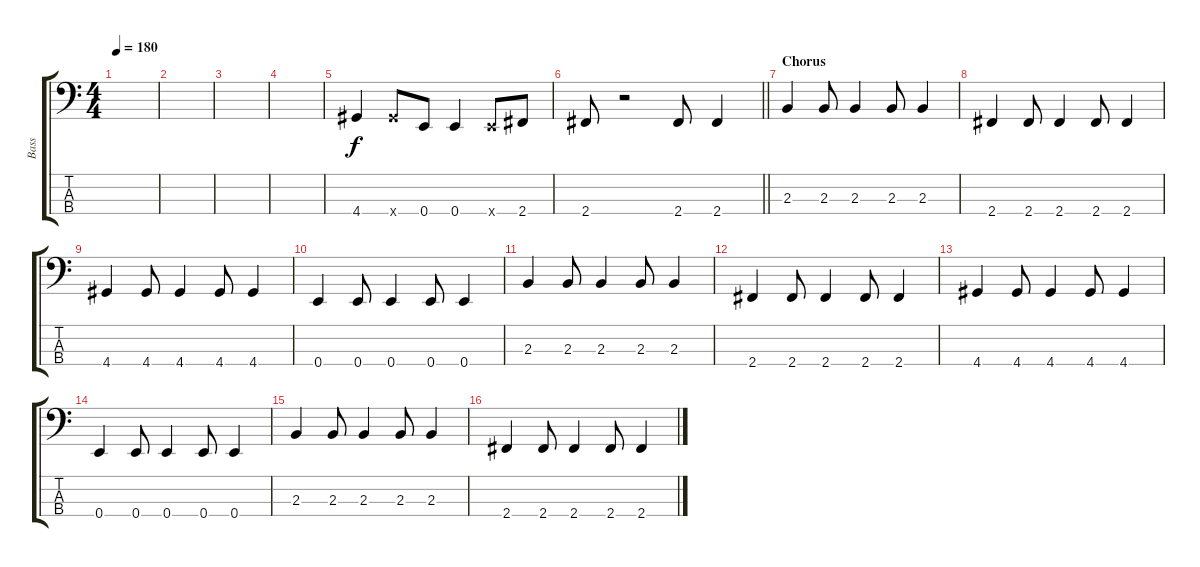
\track ("Bass" "Bass") {instrument electricbasspick}
\staff {score tabs}
\tuning (G2 D2 A1 E1) {hide}
\ts (4 4)
\tempo 180
\clef f4
\ks c
|
|
|
|
4.4.4 4.4{x}.8 0.4.8 0.4.4 0.4{x}.8 2.4.8 |
\barLineRight lightlight
2.4.8 r.2 2.4.8 2.4.4 |
\section ("" "Chorus")
2.3.4 2.3.8 2.3.4 2.3.8 2.3.4 |
2.4.4 2.4.8 2.4.4 2.4.8 2.4.4 |
4.4.4 4.4.8 4.4.4 4.4.8 4.4.4 |
0.4.4 0.4.8 0.4.4 0.4.8 0.4.4 |
2.3.4 2.3.8 2.3.4 2.3.8 2.3.4 |
2.4.4 2.4.8 2.4.4 2.4.8 2.4.4 |
4.4.4 4.4.8 4.4.4 4.4.8 4.4.4 |
0.4.4 0.4.8 0.4.4 0.4.8 0.4.4 |
2.3.4 2.3.8 2.3.4 2.3.8 2.3.4 |
2.4.4 2.4.8 2.4.4 2.4.8 2.4.4
